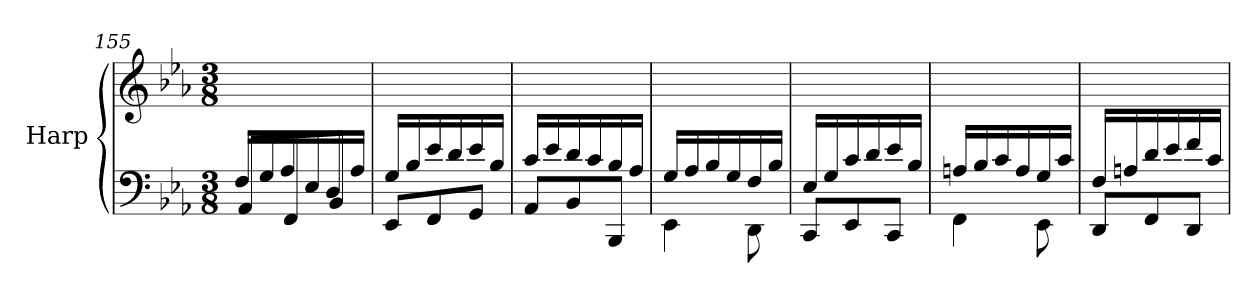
**kern	**kern
*part1	*part1
*staff2	*staff1
*I"Harp	*
*I'Hp	*
*clefF4	*clefG2
*k[b-e-a-]	*k[b-e-a-]
*M3/8	*M3/8
=155	=155
*^	*
16F/LL	8AA-/L	4.ryy
16G/	.	.
16A-/	8FF/	.
16E-/	.	.
16D/	8BB-/J	.
16A-/JJ	.	.
=156	=156	=156
16G/LL	8EE-/L	4.ryy
16B-/	.	.
16e-/	8FF/	.
16d/	.	.
16e-/	8GG/J	.
16B-/JJ	.	.
=157	=157	=157
16c/LL	8AA-/L	4.ryy
16e-/	.	.
16d/	8BB-/	.
16c/	.	.
16B-/	8BBB-/J	.
16A-/JJ	.	.
!!LO:LB:g=z
=158	=158	=158
16G/LL	4EE-\	4.ryy
16A-/	.	.
16B-/	.	.
16G/	.	.
16F/	8DD\	.
16B-/JJ	.	.
=159	=159	=159
16E-/LL	8CC/L	4.ryy
16G/	.	.
16c/	8EE-/	.
16d/	.	.
16e-/	8CC/J	.
16B-/JJ	.	.
=160	=160	=160
16An/LL	4FF\	4.ryy
16B-/	.	.
16c/	.	.
16A/	.	.
16G/	8EE-\	.
16c/JJ	.	.
=161	=161	=161
16F/LL	8DD/L	4.ryy
16An/	.	.
16d/	8FF/	.
16e-/	.	.
16f/	8DD/J	.
16c/JJ	.	.
*v	*v	*
=	=
*-	*-
